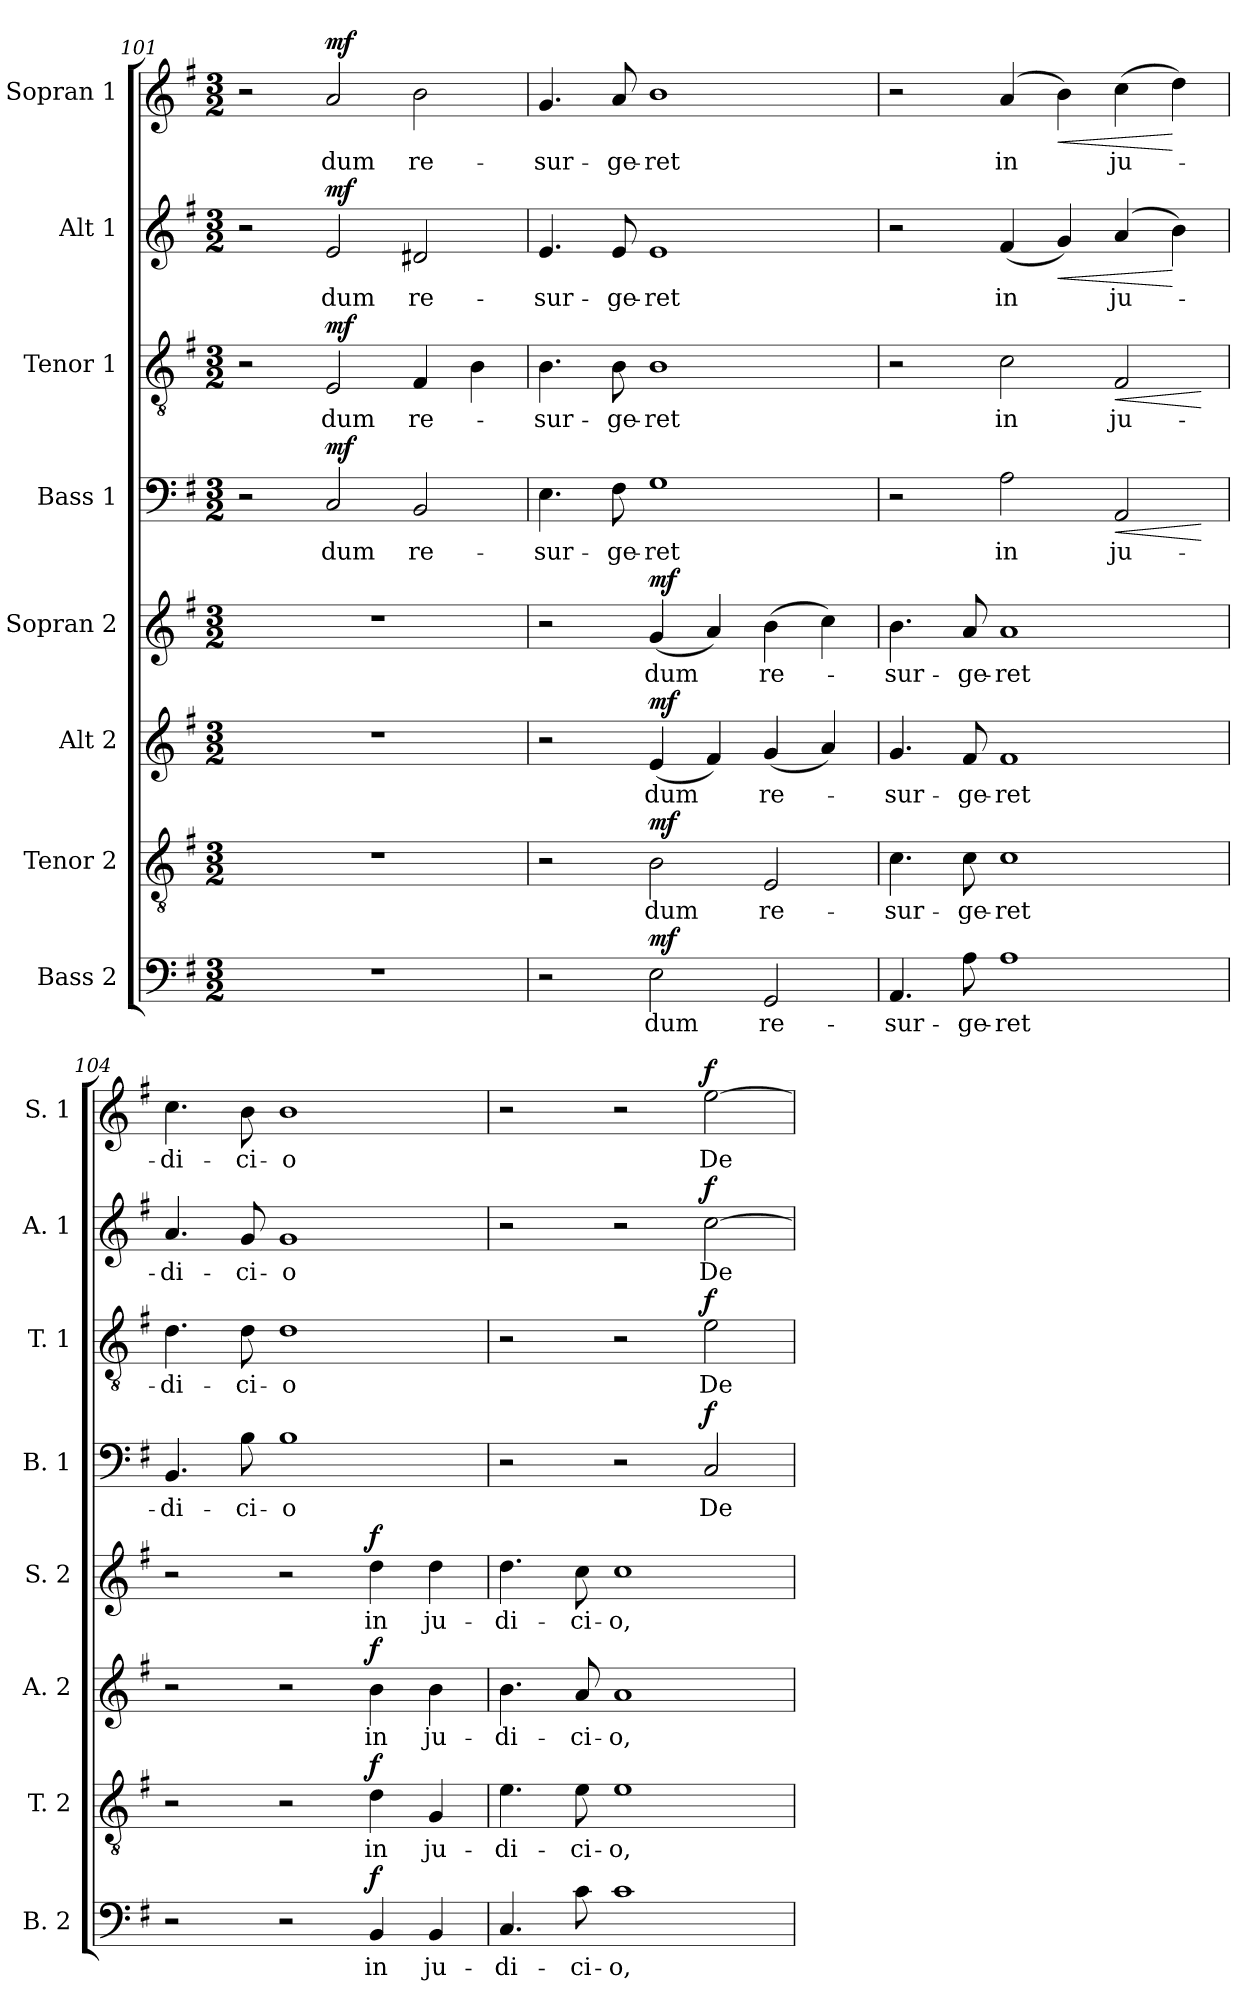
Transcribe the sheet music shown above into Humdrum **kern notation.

**kern	**text	**dynam	**kern	**text	**dynam	**kern	**text	**dynam	**kern	**text	**dynam	**kern	**text	**dynam	**kern	**text	**dynam	**kern	**text	**dynam	**kern	**text	**dynam
*part8	*part8	*part8	*part7	*part7	*part7	*part6	*part6	*part6	*part5	*part5	*part5	*part4	*part4	*part4	*part3	*part3	*part3	*part2	*part2	*part2	*part1	*part1	*part1
*staff8	*staff8	*staff8	*staff7	*staff7	*staff7	*staff6	*staff6	*staff6	*staff5	*staff5	*staff5	*staff4	*staff4	*staff4	*staff3	*staff3	*staff3	*staff2	*staff2	*staff2	*staff1	*staff1	*staff1
*I"Bass 2	*	*	*I"Tenor 2	*	*	*I"Alt 2	*	*	*I"Sopran 2	*	*	*I"Bass 1	*	*	*I"Tenor 1	*	*	*I"Alt 1	*	*	*I"Sopran 1	*	*
*I'B. 2	*	*	*I'T. 2	*	*	*I'A. 2	*	*	*I'S. 2	*	*	*I'B. 1	*	*	*I'T. 1	*	*	*I'A. 1	*	*	*I'S. 1	*	*
*clefF4	*	*	*clefGv2	*	*	*clefG2	*	*	*clefG2	*	*	*clefF4	*	*	*clefGv2	*	*	*clefG2	*	*	*clefG2	*	*
*k[f#]	*	*	*k[f#]	*	*	*k[f#]	*	*	*k[f#]	*	*	*k[f#]	*	*	*k[f#]	*	*	*k[f#]	*	*	*k[f#]	*	*
*G:	*	*	*G:	*	*	*G:	*	*	*G:	*	*	*G:	*	*	*G:	*	*	*G:	*	*	*G:	*	*
*M3/2	*	*	*M3/2	*	*	*M3/2	*	*	*M3/2	*	*	*M3/2	*	*	*M3/2	*	*	*M3/2	*	*	*M3/2	*	*
=101	=101	=101	=101	=101	=101	=101	=101	=101	=101	=101	=101	=101	=101	=101	=101	=101	=101	=101	=101	=101	=101	=101	=101
1.r	.	.	1.r	.	.	1.r	.	.	1.r	.	.	2r	.	.	2r	.	.	2r	.	.	2r	.	.
!	!	!	!	!	!	!	!	!	!	!	!	!	!LO:LY:b	!LO:DY:a	!	!LO:LY:b	!LO:DY:a	!	!LO:LY:b	!LO:DY:a	!	!LO:LY:b	!LO:DY:a
.	.	.	.	.	.	.	.	.	.	.	.	2C/	dum	mf	2E/	dum	mf	2e/	dum	mf	2a/	dum	mf
!	!	!	!	!	!	!	!	!	!	!	!	!	!LO:LY:b	!	!	!LO:LY:b	!	!	!LO:LY:b	!	!	!LO:LY:b	!
.	.	.	.	.	.	.	.	.	.	.	.	2BB/	re-	.	4F#/	re-	.	2d#X/	re-	.	2b\	re-	.
.	.	.	.	.	.	.	.	.	.	.	.	.	.	.	4B\	.	.	.	.	.	.	.	.
=102	=102	=102	=102	=102	=102	=102	=102	=102	=102	=102	=102	=102	=102	=102	=102	=102	=102	=102	=102	=102	=102	=102	=102
!	!	!	!	!	!	!	!	!	!	!	!	!	!LO:LY:b	!	!	!LO:LY:b	!	!	!LO:LY:b	!	!	!LO:LY:b	!
2r	.	.	2r	.	.	2r	.	.	2r	.	.	4.E\	-sur-	.	4.B\	-sur-	.	4.e/	-sur-	.	4.g/	-sur-	.
!	!	!	!	!	!	!	!	!	!	!	!	!	!LO:LY:b	!	!	!LO:LY:b	!	!	!LO:LY:b	!	!	!LO:LY:b	!
.	.	.	.	.	.	.	.	.	.	.	.	8F#\	-ge-	.	8B\	-ge-	.	8e/	-ge-	.	8a/	-ge-	.
!	!LO:LY:b	!LO:DY:a	!	!LO:LY:b	!LO:DY:a	!	!LO:LY:b	!LO:DY:a	!	!LO:LY:b	!LO:DY:a	!	!LO:LY:b	!	!	!LO:LY:b	!	!	!LO:LY:b	!	!	!LO:LY:b	!
2E\	dum	mf	2B\	dum	mf	(<4e/	dum	mf	(<4g/	dum	mf	1G	-ret	.	1B	-ret	.	1e	-ret	.	1b	-ret	.
.	.	.	.	.	.	4f#/)	.	.	4a/)	.	.	.	.	.	.	.	.	.	.	.	.	.	.
!	!LO:LY:b	!	!	!LO:LY:b	!	!	!LO:LY:b	!	!	!LO:LY:b	!	!	!	!	!	!	!	!	!	!	!	!	!
2GG/	re-	.	2E/	re-	.	(<4g/	re-	.	(>4b\	re-	.	.	.	.	.	.	.	.	.	.	.	.	.
.	.	.	.	.	.	4a/)	.	.	4cc\)	.	.	.	.	.	.	.	.	.	.	.	.	.	.
!!LO:LB:g=z
=103	=103	=103	=103	=103	=103	=103	=103	=103	=103	=103	=103	=103	=103	=103	=103	=103	=103	=103	=103	=103	=103	=103	=103
!	!LO:LY:b	!	!	!LO:LY:b	!	!	!LO:LY:b	!	!	!LO:LY:b	!	!	!	!	!	!	!	!	!	!	!	!	!
4.AA/	-sur-	.	4.c\	-sur-	.	4.g/	-sur-	.	4.b\	-sur-	.	2r	.	.	2r	.	.	2r	.	.	2r	.	.
!	!LO:LY:b	!	!	!LO:LY:b	!	!	!LO:LY:b	!	!	!LO:LY:b	!	!	!	!	!	!	!	!	!	!	!	!	!
8A\	-ge-	.	8c\	-ge-	.	8f#/	-ge-	.	8a/	-ge-	.	.	.	.	.	.	.	.	.	.	.	.	.
!	!LO:LY:b	!	!	!LO:LY:b	!	!	!LO:LY:b	!	!	!LO:LY:b	!	!	!LO:LY:b	!	!	!LO:LY:b	!	!	!LO:LY:b	!	!	!LO:LY:b	!
1A	-ret	.	1c	-ret	.	1f#	-ret	.	1a	-ret	.	2A\	in	.	2c\	in	.	(<4f#/	in	.	(4a/	in	.
!	!	!	!	!	!	!	!	!	!	!	!	!	!	!	!	!	!	!	!	!LO:HP:b	!	!	!LO:HP:b
.	.	.	.	.	.	.	.	.	.	.	.	.	.	.	.	.	.	4g/)	.	<	4b\)	.	<
!	!	!	!	!	!	!	!	!	!	!	!	!	!LO:LY:b	!LO:HP:b	!	!LO:LY:b	!LO:HP:b	!	!LO:LY:b	!	!	!LO:LY:b	!
.	.	.	.	.	.	.	.	.	.	.	.	2AA/	ju-	<	2F#/	ju-	<	(4a/	ju-	.	(>4cc\	ju-	.
.	.	.	.	.	.	.	.	.	.	.	.	.	.	.	.	.	.	4b\)	.	[	4dd\)	.	[
.	.	.	.	.	.	.	.	.	.	.	.	.	.	[	.	.	[	.	.	.	.	.	.
=104	=104	=104	=104	=104	=104	=104	=104	=104	=104	=104	=104	=104	=104	=104	=104	=104	=104	=104	=104	=104	=104	=104	=104
!	!	!	!	!	!	!	!	!	!	!	!	!	!LO:LY:b	!	!	!LO:LY:b	!	!	!LO:LY:b	!	!	!LO:LY:b	!
2r	.	.	2r	.	.	2r	.	.	2r	.	.	4.BB/	-di-	.	4.d\	-di-	.	4.a/	-di-	.	4.cc\	-di-	.
!	!	!	!	!	!	!	!	!	!	!	!	!	!LO:LY:b	!	!	!LO:LY:b	!	!	!LO:LY:b	!	!	!LO:LY:b	!
.	.	.	.	.	.	.	.	.	.	.	.	8B\	-ci-	.	8d\	-ci-	.	8g/	-ci-	.	8b\	-ci-	.
!	!	!	!	!	!	!	!	!	!	!	!	!	!LO:LY:b	!	!	!LO:LY:b	!	!	!LO:LY:b	!	!	!LO:LY:b	!
2r	.	.	2r	.	.	2r	.	.	2r	.	.	1B	-o	.	1d	-o	.	1g	-o	.	1b	-o	.
!	!LO:LY:b	!LO:DY:a	!	!LO:LY:b	!LO:DY:a	!	!LO:LY:b	!LO:DY:a	!	!LO:LY:b	!LO:DY:a	!	!	!	!	!	!	!	!	!	!	!	!
4BB/	in	f	4d\	in	f	4b\	in	f	4dd\	in	f	.	.	.	.	.	.	.	.	.	.	.	.
!	!LO:LY:b	!	!	!LO:LY:b	!	!	!LO:LY:b	!	!	!LO:LY:b	!	!	!	!	!	!	!	!	!	!	!	!	!
4BB/	ju-	.	4G/	ju-	.	4b\	ju-	.	4dd\	ju-	.	.	.	.	.	.	.	.	.	.	.	.	.
=105	=105	=105	=105	=105	=105	=105	=105	=105	=105	=105	=105	=105	=105	=105	=105	=105	=105	=105	=105	=105	=105	=105	=105
!	!LO:LY:b	!	!	!LO:LY:b	!	!	!LO:LY:b	!	!	!LO:LY:b	!	!	!	!	!	!	!	!	!	!	!	!	!
4.C/	-di-	.	4.e\	-di-	.	4.b\	-di-	.	4.dd\	-di-	.	2r	.	.	2r	.	.	2r	.	.	2r	.	.
!	!LO:LY:b	!	!	!LO:LY:b	!	!	!LO:LY:b	!	!	!LO:LY:b	!	!	!	!	!	!	!	!	!	!	!	!	!
8c\	-ci-	.	8e\	-ci-	.	8a/	-ci-	.	8cc\	-ci-	.	.	.	.	.	.	.	.	.	.	.	.	.
!	!LO:LY:b	!	!	!LO:LY:b	!	!	!LO:LY:b	!	!	!LO:LY:b	!	!	!	!	!	!	!	!	!	!	!	!	!
1c	-o,	.	1e	-o,	.	1a	-o,	.	1cc	-o,	.	2r	.	.	2r	.	.	2r	.	.	2r	.	.
!	!	!	!	!	!	!	!	!	!	!	!	!	!LO:LY:b	!LO:DY:a	!	!LO:LY:b	!LO:DY:a	!	!LO:LY:b	!LO:DY:a	!	!LO:LY:b	!LO:DY:a
.	.	.	.	.	.	.	.	.	.	.	.	2C/	De-	f	2e\	De-	f	[2cc\	De-	f	[2ee\	De-	f
=	=	=	=	=	=	=	=	=	=	=	=	=	=	=	=	=	=	=	=	=	=	=	=
*-	*-	*-	*-	*-	*-	*-	*-	*-	*-	*-	*-	*-	*-	*-	*-	*-	*-	*-	*-	*-	*-	*-	*-
